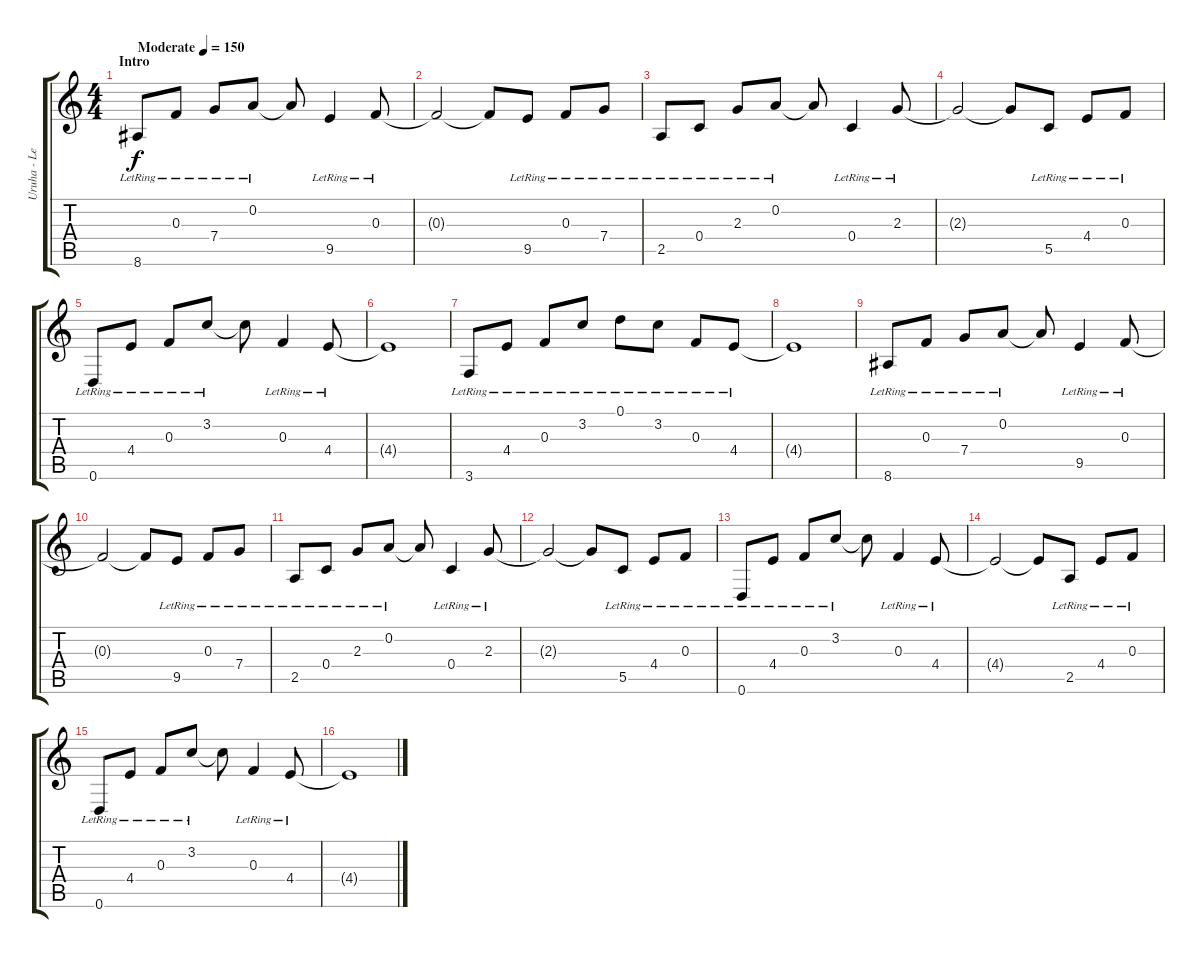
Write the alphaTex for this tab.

\track ("Uruha - Lead Guitar" "Uruha - Le") {instrument distortionguitar}
\staff {score tabs}
\tuning (D4 A3 F3 C3 G2 D2) {hide}
\ts (4 4)
\section ("" "Intro")
\tempo (150 "Moderate")
\clef g2
\ks c
8.6{lr}.8{dy f balance 10 instrument electricguitarclean} 0.3{lr}.8 7.4{lr}.8 0.2{lr}.8 0.2{t}.8 9.5{lr}.4 0.3{lr}.8 |
0.3{t}.2 0.3{t}.8 9.5{lr}.8 0.3{lr}.8 7.4{lr}.8 |
2.5{lr}.8 0.4{lr}.8 2.3{lr}.8 0.2{lr}.8 0.2{t}.8 0.4{lr}.4 2.3{lr}.8 |
2.3{t}.2 2.3{t}.8 5.5{lr}.8 4.4{lr}.8 0.3{lr}.8 |
0.6{lr}.8 4.4{lr}.8 0.3{lr}.8 3.2{lr}.8 3.2{t}.8 0.3{lr}.4 4.4{lr}.8 |
4.4{t}.1 |
3.6{lr}.8 4.4{lr}.8 0.3{lr}.8 3.2{lr}.8 0.1{lr}.8 3.2{lr}.8 0.3{lr}.8 4.4{lr}.8 |
4.4{t}.1 |
8.6{lr}.8 0.3{lr}.8 7.4{lr}.8 0.2{lr}.8 0.2{t}.8 9.5{lr}.4 0.3{lr}.8 |
0.3{t}.2 0.3{t}.8 9.5{lr}.8 0.3{lr}.8 7.4{lr}.8 |
2.5{lr}.8 0.4{lr}.8 2.3{lr}.8 0.2{lr}.8 0.2{t}.8 0.4{lr}.4 2.3{lr}.8 |
2.3{t}.2 2.3{t}.8 5.5{lr}.8 4.4{lr}.8 0.3{lr}.8 |
0.6{lr}.8 4.4{lr}.8 0.3{lr}.8 3.2{lr}.8 3.2{t}.8 0.3{lr}.4 4.4{lr}.8 |
4.4{t}.2 4.4{t}.8 2.5{lr}.8 4.4{lr}.8 0.3{lr}.8 |
0.6{lr}.8 4.4{lr}.8 0.3{lr}.8 3.2{lr}.8 3.2{t}.8 0.3{lr}.4 4.4{lr}.8 |
4.4{t}.1
